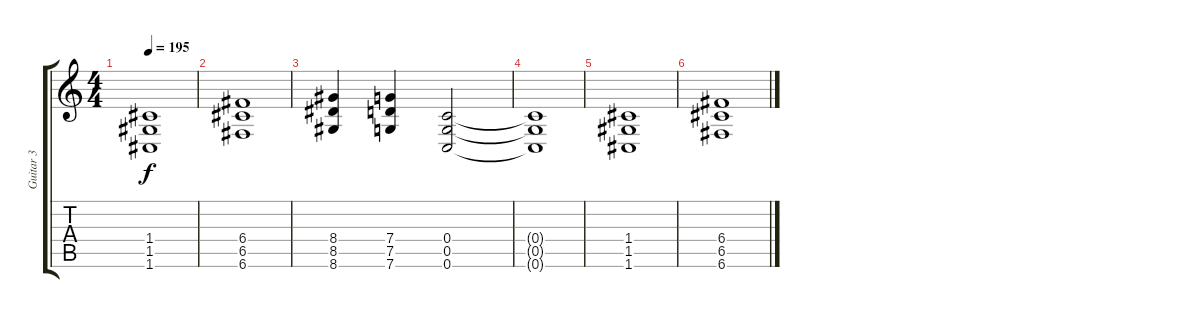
\track ("Guitar 3" "Guitar 3") {instrument distortionguitar}
\staff {score tabs}
\tuning (D4 A3 F3 C3 G2 C2) {hide}
\ts (4 4)
\tempo 195
\clef g2
\ks c
(1.4 1.5 1.6).1{dy f} |
(6.4 6.5 6.6).1 |
(8.4 8.5 8.6).4 (7.4 7.5 7.6).4 (0.4 0.5 0.6).2 |
(0.4{t} 0.5{t} 0.6{t}).1 |
(1.4 1.5 1.6).1 |
(6.4 6.5 6.6).1
